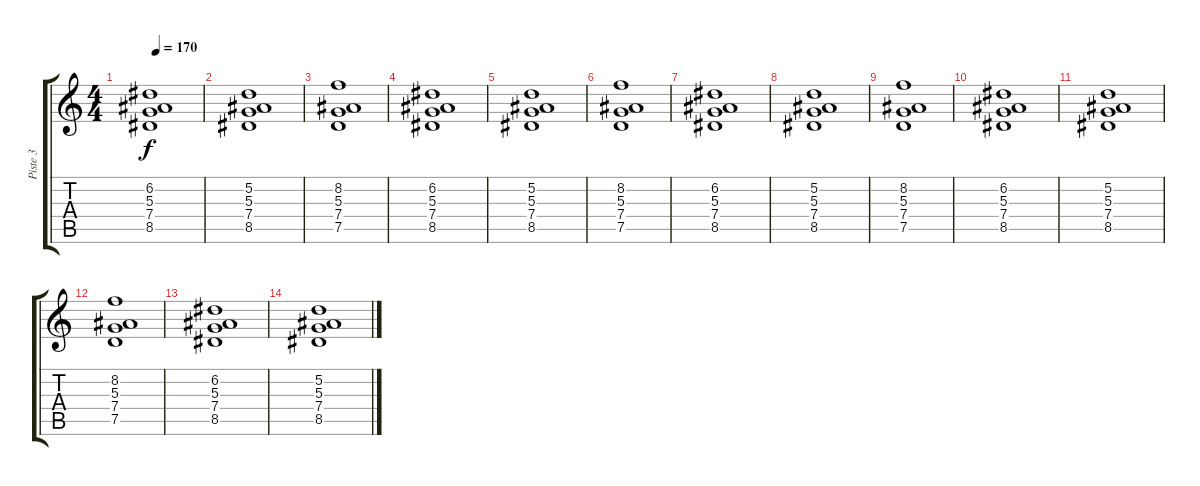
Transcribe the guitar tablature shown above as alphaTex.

\track ("Piste 3" "Piste 3") {instrument electricguitarjazz}
\staff {score tabs}
\tuning (D4 A3 F3 C3 G2 C2) {hide}
\ts (4 4)
\tempo 170
\clef g2
\ks c
(6.2 5.3 7.4 8.5).1{dy f} |
(5.2 5.3 7.4 8.5).1 |
(8.2 5.3 7.4 7.5).1 |
(6.2 5.3 7.4 8.5).1 |
(5.2 5.3 7.4 8.5).1 |
(8.2 5.3 7.4 7.5).1 |
(6.2 5.3 7.4 8.5).1 |
(5.2 5.3 7.4 8.5).1 |
(8.2 5.3 7.4 7.5).1 |
(6.2 5.3 7.4 8.5).1 |
(5.2 5.3 7.4 8.5).1 |
(8.2 5.3 7.4 7.5).1 |
(6.2 5.3 7.4 8.5).1 |
(5.2 5.3 7.4 8.5).1
